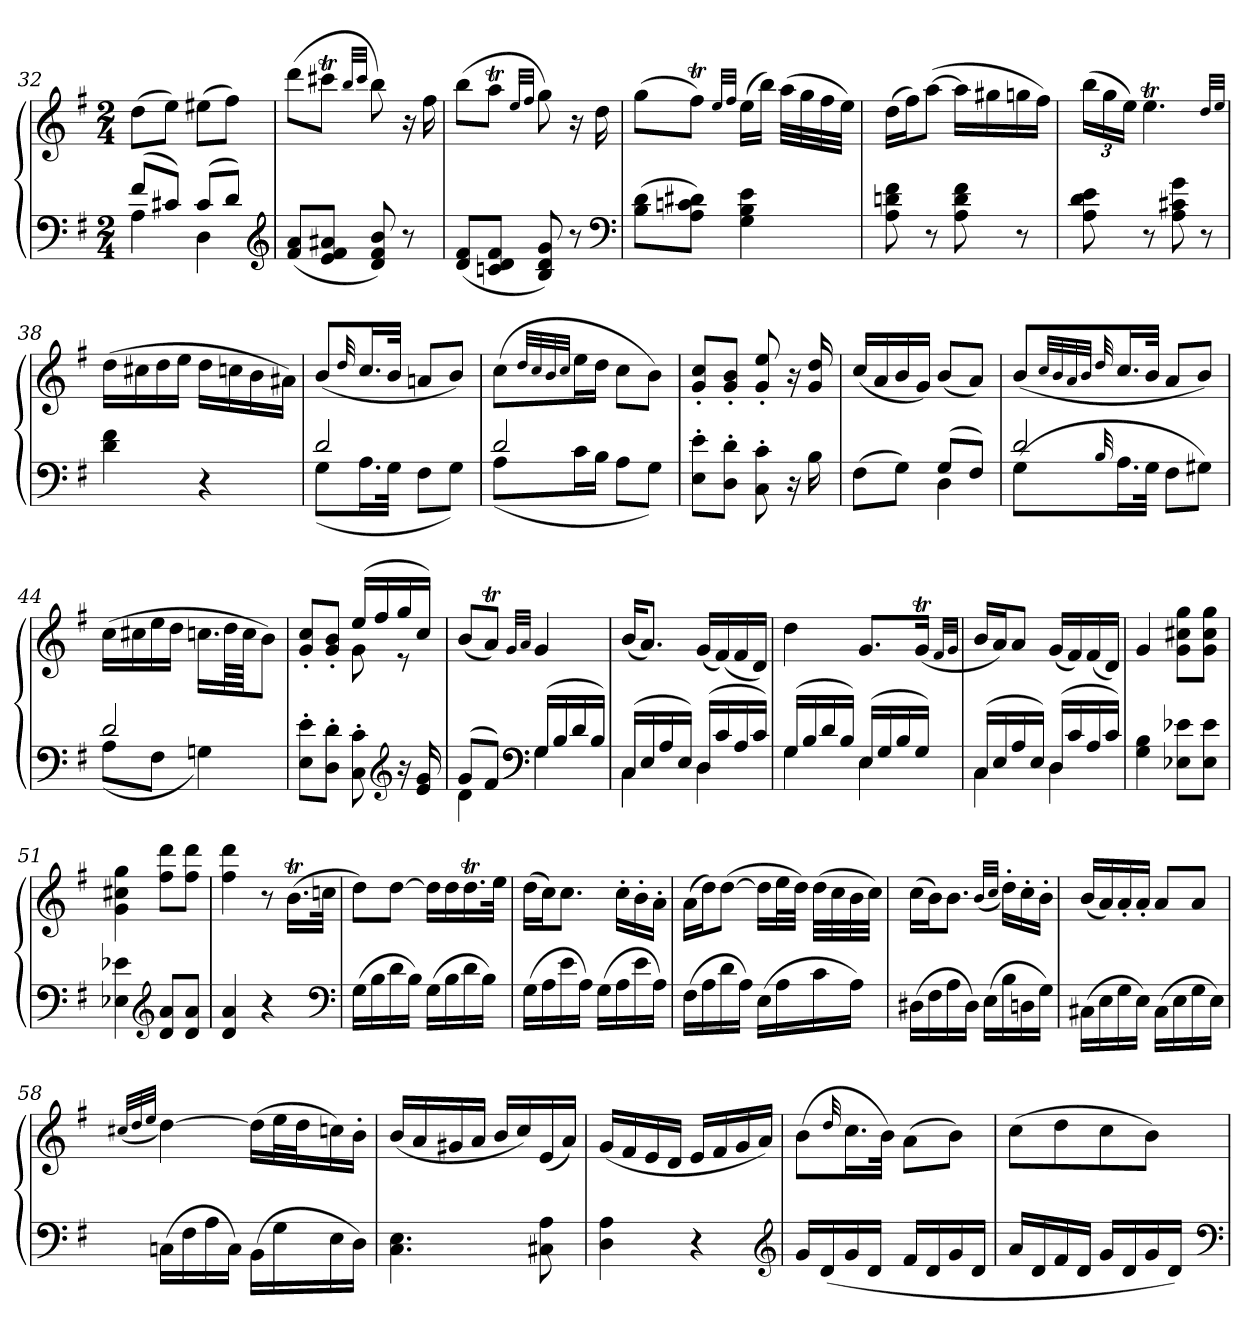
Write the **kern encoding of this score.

**kern	**kern
*part1	*part1
*staff2	*staff1
*clefF4	*clefG2
*k[f#]	*k[f#]
*G:	*G:
*M2/4	*M2/4
=32	=32
*^	*
(8f#L	4A	(8ddL
8c#XJ)	.	8eeJ)
(8c#L	4D	(8ee#XL
8dJ)	.	8ff#J)
*v	*v	*
*clefG2	*
=33	=33
(8f# 8aL	(8dddL
8e 8f# 8a#XJ	8ccc#XtJ
.	32qbb/LLL
.	32qccc#/JJJ
8d 8f# 8b)	8bb)
8r	16r
.	16ff#
=34	=34
(8d 8f#L	(8bbL
8cn 8d 8f#J	8aaTJ
.	32qee/LLL
.	32qff#/JJJ
8B 8d 8g)	8gg)
8r	16r
.	16dd
*clefF4	*
=35	=35
(8B 8dL	(8ggL
8A 8cn 8d#XJ)	8ff#tJ)
.	32qee/LLL
.	32qff#/JJJ
4G 4B 4e	(16eeLL
.	16bbJJ)
.	(32aaLLL
.	32gg
.	32ff#
.	32eeJJJ)
=36	=36
8A 8dn 8f#	(16ddLL
.	16ff#J)
8r	([8aaJ
8A 8d 8f#	16aaLL]
.	16gg#X
8r	16ggn
.	16ff#JJ)
=37	=37
8A 8d 8e	(24bbLL
.	24gg
.	24eeJJ)
8r	4.eeT
8A 8c#X 8g	.
8r	.
.	32qdd/LLL
.	32qee/JJJ
=38	=38
4d 4f#	(16ddLL
.	16cc#X
.	16dd
.	16eeJJ
4r	16ddLL
.	16ccn
.	16b
.	16a#XJJ)
=39	=39
*^	*
2d	(8GL	(8b/L
.	.	32qqdd/
.	16.AL	16.cc/L
.	32GJJk	32b/JJk
.	8F#L	8anL
.	8GJ)	8bJ)
=40	=40	=40
2d	(8AL	(8ccL
.	.	32qdd/LLL
.	.	32qcc/
.	.	32qb/
.	.	32qcc/JJJ
.	16cL	16eeL
.	16BJJ	16ddJJ
.	8AL	8ccL
.	8GJ)	8bJ)
*v	*v	*
=41	=41
8E' 8e'L	8g' 8cc'L
8D' 8d'J	8g' 8b'J
8C' 8c'	8g'/ 8ee'/
16r	16r
16B	16g/ 16dd/
=42	=42
*^	*
4ryy	(8F#L	(16ccLL
.	.	16a
.	8GJ)	16b
.	.	16gJJ)
(8GL	4D	(8bL
8F#J)	.	8aJ)
=43	=43	=43
2d	(8GL	(8b/L
.	.	32qcc/LLL
.	.	32qb/
.	.	32qa/
.	.	32qb/JJJ
.	32qqB/	32qqdd/
.	16.AL	16.cc/L
.	32GJJk	32b/JJk
.	8F#L	8aL
.	8G#XJ)	8bJ)
=44	=44	=44
2d	(8AL	(16ccLL
.	.	16cc#X
.	8F#J	16ee
.	.	16ddJJ
.	4Gn)	16.ccnLL
.	.	64ddLL
.	.	64ccJJJ
.	.	8bJ)
*v	*v	*
=45	=45
*	*^
8E' 8e'L	8g' 8cc'L	4ryy
8D' 8d'J	8g' 8b'J	.
8C' 8c'	(16eeLL	8g
.	16ff#	.
*clefG2	*	*
16r	16gg	8r
16e 16g	16ccJJ)	.
*	*v	*v
=46	=46
*^	*
(8gL	4d	(8bL
8f#J)	.	8aTJ)
*clefF4	*	*
.	.	32qg/LLL
.	.	32qa/JJJ
(16GLL	4G	4g
16B	.	.
16d	.	.
16BJJ)	.	.
=47	=47	=47
(16CLL	4C	(16bKL
16E	.	8.aJ)
16A	.	.
16EJJ)	.	.
(16DLL	4D	(16gLL
16c	.	(16f#)
16A	.	16f#
16cJJ)	.	16dJJ)
=48	=48	=48
(16GLL	4G	4dd
16B	.	.
16d	.	.
16BJJ)	.	.
(16ELL	4E	8.gL
16G	.	.
16B	.	.
16GJJ)	.	(16gTJk
.	.	32qf#/LLL
.	.	32qg/JJJ
=49	=49	=49
(16CLL	4C	16bLL
16E	.	16aJ)
16A	.	8aJ
16EJJ)	.	.
(16DLL	4D	(16gLL
16c	.	16f#)
16A	.	(16f#
16cJJ)	.	16dJJ)
*v	*v	*
=50	=50
4G 4B	4g
8E-X 8e-XL	8g 8cc#X 8ggL
8E- 8e-J	8g 8cc# 8ggJ
=51	=51
4E-X 4e-X	4g 4cc#X 4gg
*clefG2	*
8d 8aL	8ff# 8dddL
8d 8aJ	8ff# 8dddJ
=52	=52
4d 4a	4ff# 4ddd
4r	8r
.	(16.btLL
.	32ccnJJk
*clefF4	*
=53	=53
(16GLL	8ddL)
16B	.
16d	[8ddJ
16BJJ)	.
(16GLL	16ddLL]
16B	16dd
16d	16.ddT
16BJJ)	.
.	32eeJJk
=54	=54
(16GLL	(16ddLL
16A	16ccJ)
16e	8.ccJ
16AJJ)	.
(16GLL	.
16A	16cc'LL
16e	16b'
16AJJ)	16a'JJ
=55	=55
(16F#LL	(16aLL
16A	16ddJ)
16d	([8ddJ
16AJJ)	.
(16ELL	16ddLL]
16A	32eeL
.	32ddJJJ)
16c	(32ddLLL
.	32cc
16AJJ)	32b
.	32ccJJJ)
=56	=56
(16D#XLL	(16ccLL
16F#	16bJ)
16A	8.bJ
16D#JJ)	.
(16ELL	.
.	(32qb/LLL
.	32qcc/JJJ
16B	16dd'LL)
16Dn	16cc'
16GJJ)	16b'JJ
=57	=57
(16C#XLL	(16bLL
16E	16a)
16G	16a'
16EJJ)	16a'JJ
(16C#LL	8aL
16E	.
16G	8aJ
16EJJ)	.
=58	=58
.	(32qcc#X/LLL
.	32qdd/
.	32qee/JJJ
(16CnLL	[4dd)
16F#	.
16A	.
16CJJ)	.
(16BBLL	(16ddLL]
16G	32eeL
.	32ddJ
16E	16ccn)
16DJJ)	16b'JJ
=59	=59
4.C 4.E	(16bLL
.	16a
.	16g#X
.	16aJJ
.	16bLL
.	16cc)
8C#X 8A	(16e
.	16aJJ)
=60	=60
4D 4A	(16gLL
.	16f#
.	16e
.	16dJJ
4r	16eLL
.	16f#
.	16g
.	16aJJ)
*clefG2	*
=61	=61
16gLL	(8bL
(16d	.
.	32qqdd/
16g	16.ccL
16dJJ	.
.	32bJJk)
16f#LL	(8a\L
16d	.
16g	8b\J)
16dJJ	.
=62	=62
16aLL	(8ccL
16d	.
16f#	8dd
16dJJ	.
16gLL	8cc
16d	.
16g	8bJ)
16dJJ)	.
*clefF4	*
=	=
*-	*-
